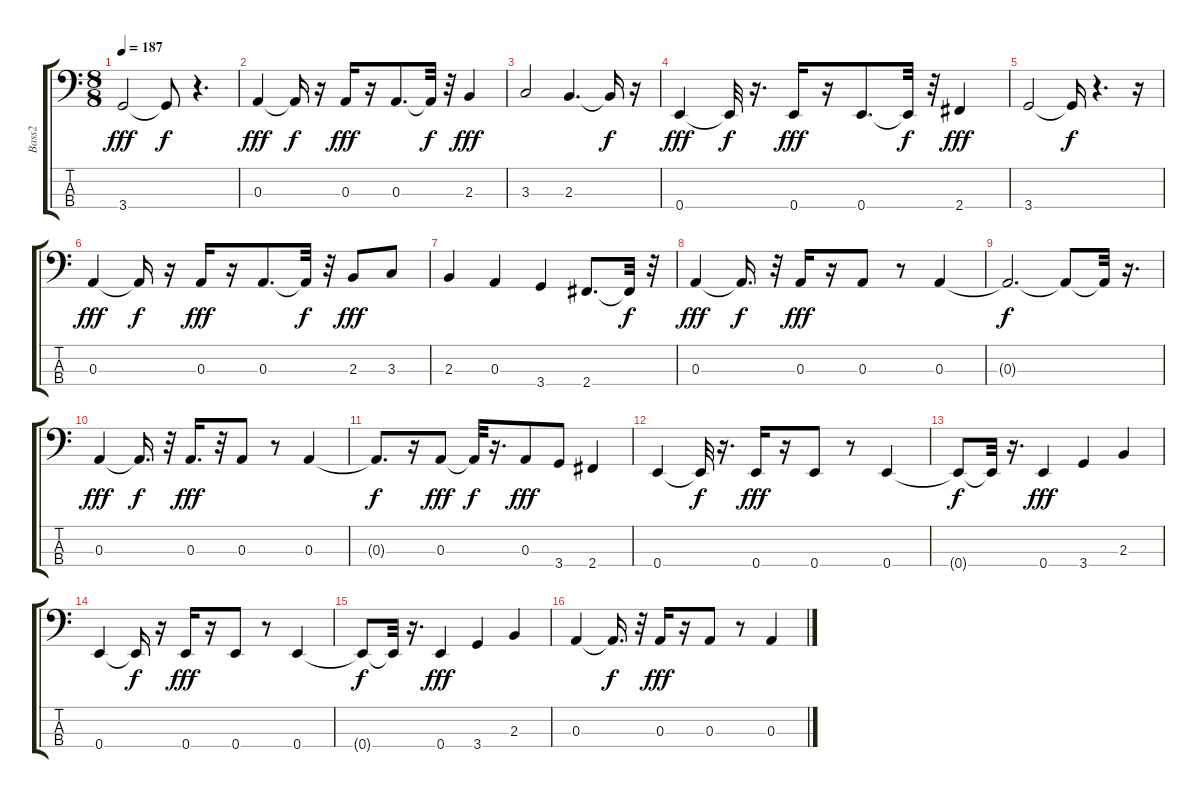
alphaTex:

\track ("Bass2" "Bass2") {instrument electricbasspick}
\staff {score tabs}
\tuning (G2 D2 A1 E1) {hide}
\ts (8 8)
\tempo 187
\clef f4
\ks c
3.4.2{dy fff} 3.4{t}.8{dy f} r.4{d} |
0.3.4{dy fff} 0.3{t}.16{dy f} r.16 0.3.16{dy fff} r.16 0.3.8{d} 0.3{t}.32{dy f} r.32 2.3.4{dy fff} |
3.3.2 2.3.4{d} 2.3{t}.16{dy f} r.16 |
0.4.4{dy fff} 0.4{t}.32{dy f} r.16{d} 0.4.16{dy fff} r.16 0.4.8{d} 0.4{t}.32{dy f} r.32 2.4.4{dy fff} |
3.4.2 3.4{t}.16{dy f} r.4{d} r.16 |
0.3.4{dy fff} 0.3{t}.16{dy f} r.16 0.3.16{dy fff} r.16 0.3.8{d} 0.3{t}.32{dy f} r.32 2.3.8{dy fff} 3.3.8 |
2.3.4 0.3.4 3.4.4 2.4.8{d} 2.4{t}.32{dy f} r.32 |
0.3.4{dy fff} 0.3{t}.16{d dy f} r.32 0.3.16{dy fff} r.16 0.3.8 r.8 0.3.4 |
0.3{t}.2{d dy f} 0.3{t}.8 0.3{t}.32 r.16{d} |
0.3.4{dy fff} 0.3{t}.16{d dy f} r.32 0.3.16{d dy fff} r.32 0.3.8 r.8 0.3.4 |
0.3{t}.8{d dy f} r.16 0.3.8{dy fff} 0.3{t}.32{dy f} r.16{d} 0.3.8{dy fff} 3.4.8 2.4.4 |
0.4.4 0.4{t}.32{dy f} r.16{d} 0.4.16{dy fff} r.16 0.4.8 r.8 0.4.4 |
0.4{t}.8{dy f} 0.4{t}.32 r.16{d} 0.4.4{dy fff} 3.4.4 2.3.4 |
0.4.4 0.4{t}.16{dy f} r.16 0.4.16{dy fff} r.16 0.4.8 r.8 0.4.4 |
0.4{t}.8{dy f} 0.4{t}.32 r.16{d} 0.4.4{dy fff} 3.4.4 2.3.4 |
0.3.4 0.3{t}.16{d dy f} r.32 0.3.16{dy fff} r.16 0.3.8 r.8 0.3.4
